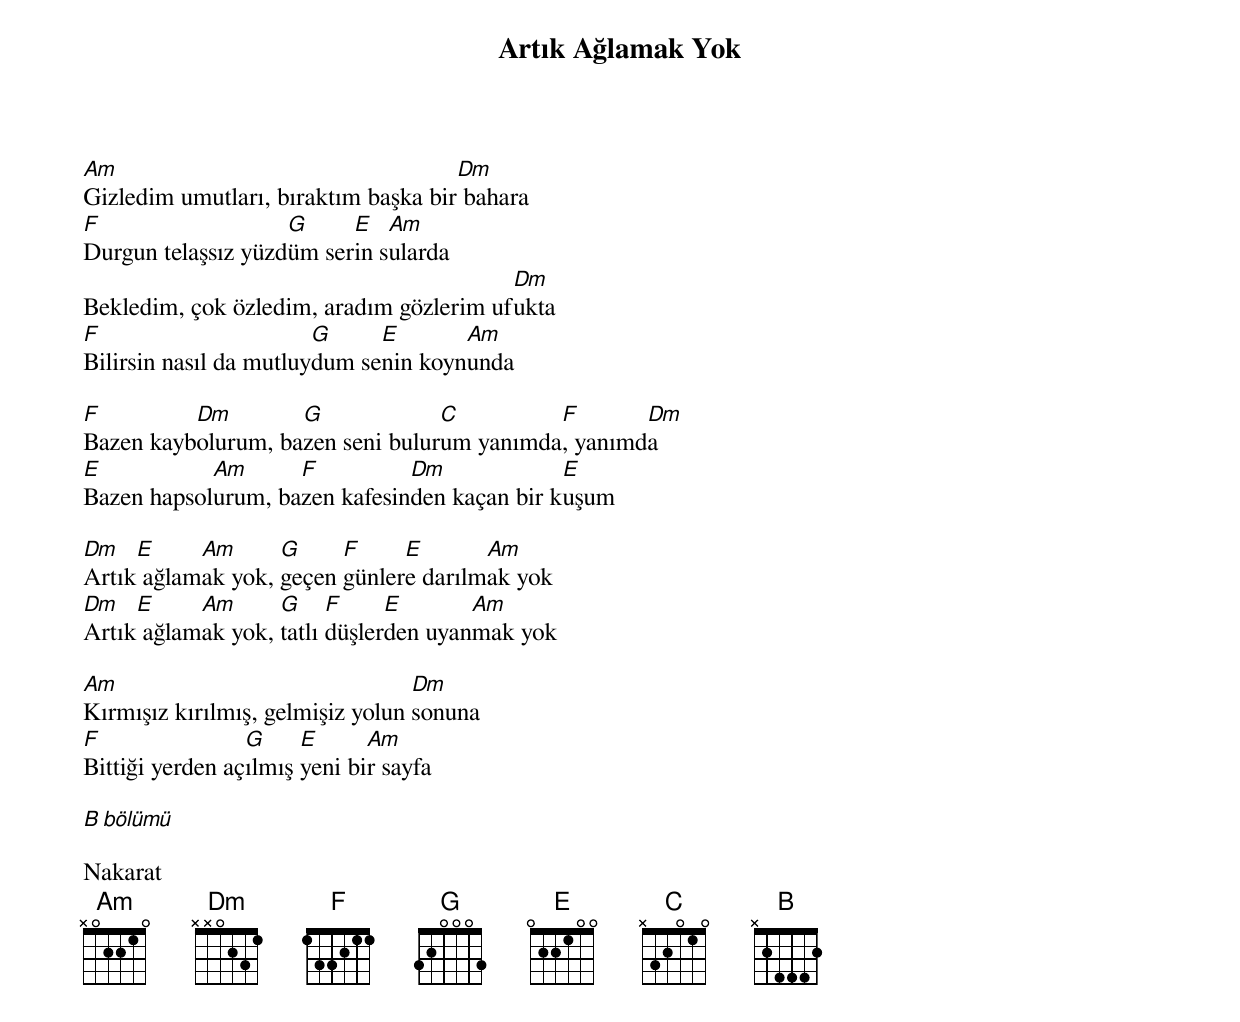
{title: Artık Ağlamak Yok}
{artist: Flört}

Am                                   Dm
Gizledim umutları, bıraktım başka bir bahara
F                   G     E   Am
Durgun telaşsız yüzdüm serin sularda
                                         Dm
Bekledim, çok özledim, aradım gözlerim ufukta
F                       G     E       Am
Bilirsin nasıl da mutluydum senin koynunda

F         Dm        G             C         F       Dm
Bazen kaybolurum, bazen seni bulurum yanımda, yanımda
E           Am      F          Dm             E
Bazen hapsolurum, bazen kafesinden kaçan bir kuşum

Dm   E     Am      G     F     E       Am
Artık ağlamak yok, geçen günlere darılmak yok
Dm   E     Am      G     F     E       Am
Artık ağlamak yok, tatlı düşlerden uyanmak yok

Am                                Dm
Kırmışız kırılmış, gelmişiz yolun sonuna
F                G     E      Am
Bittiği yerden açılmış yeni bir sayfa

B bölümü

Nakarat
